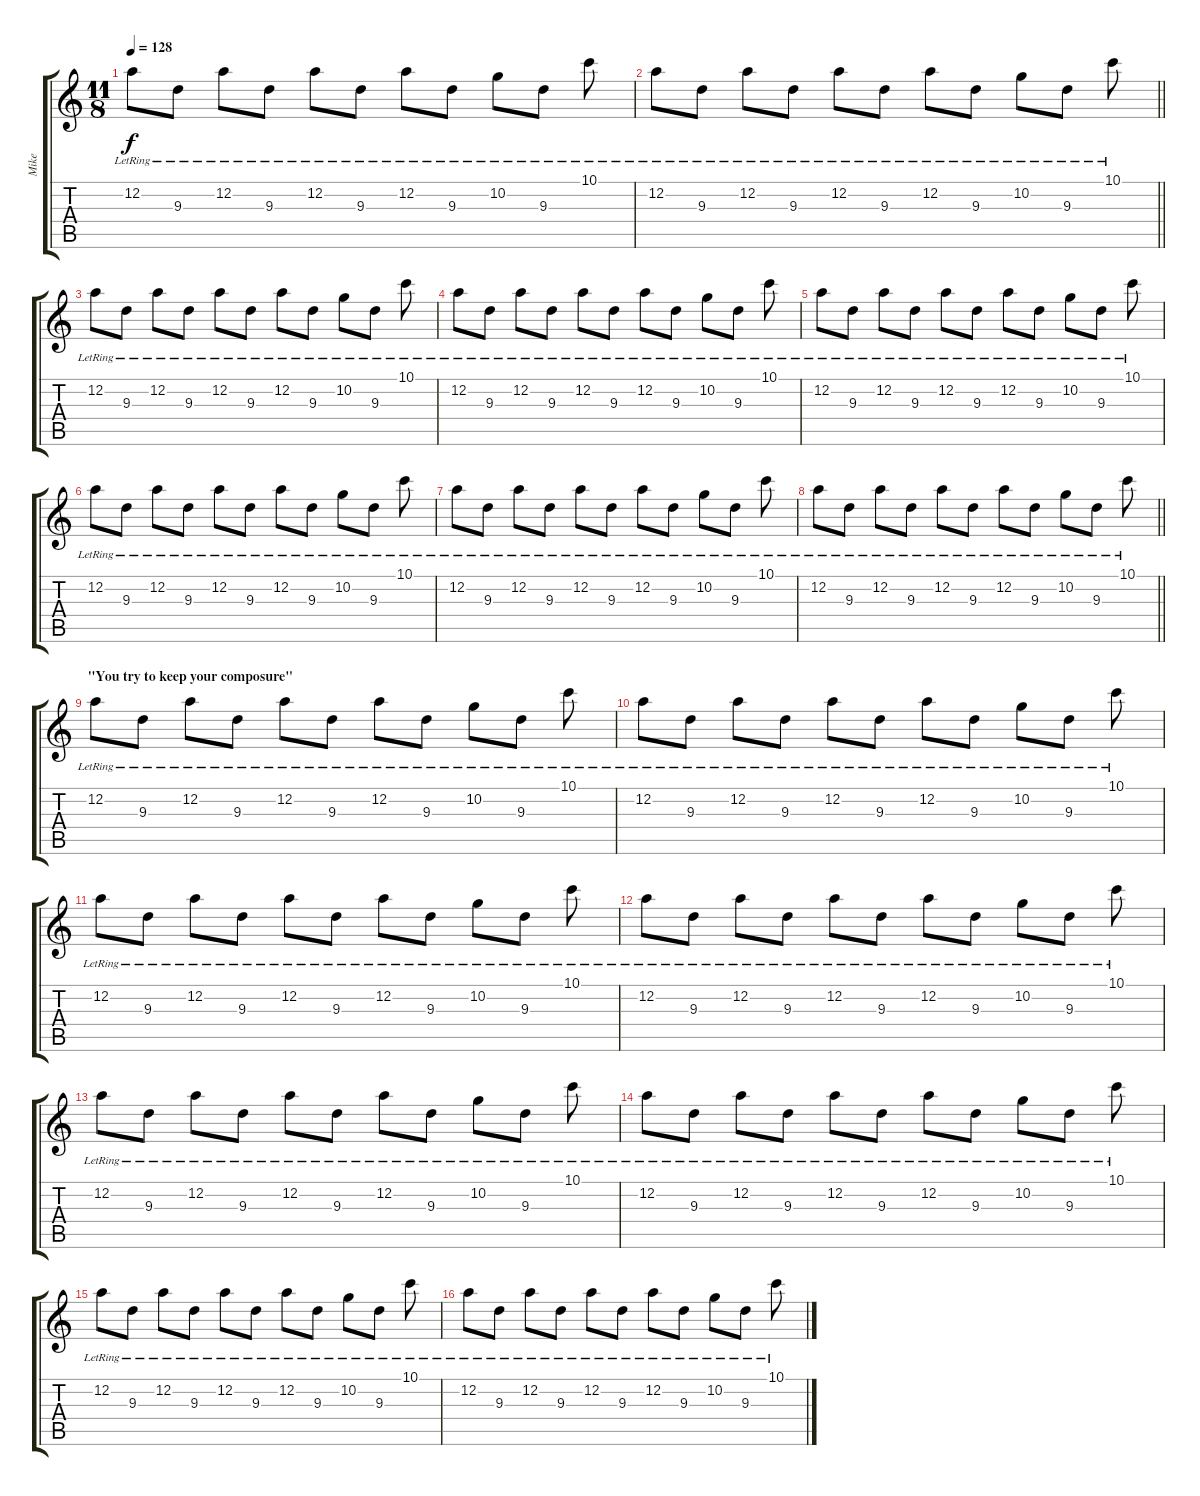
\track ("Mike" "Mike") {instrument electricguitarclean}
\staff {score tabs}
\tuning (D4 A3 F3 C3 G2 C2) {hide}
\ts (11 8)
\tempo 128
\clef g2
\ks c
12.2{lr}.8{dy f} 9.3{lr}.8 12.2{lr}.8 9.3{lr}.8 12.2{lr}.8 9.3{lr}.8 12.2{lr}.8 9.3{lr}.8 10.2{lr}.8 9.3{lr}.8 10.1{lr}.8 |
\barLineRight lightlight
12.2{lr}.8 9.3{lr}.8 12.2{lr}.8 9.3{lr}.8 12.2{lr}.8 9.3{lr}.8 12.2{lr}.8 9.3{lr}.8 10.2{lr}.8 9.3{lr}.8 10.1{lr}.8 |
12.2{lr}.8 9.3{lr}.8 12.2{lr}.8 9.3{lr}.8 12.2{lr}.8 9.3{lr}.8 12.2{lr}.8 9.3{lr}.8 10.2{lr}.8 9.3{lr}.8 10.1{lr}.8 |
12.2{lr}.8 9.3{lr}.8 12.2{lr}.8 9.3{lr}.8 12.2{lr}.8 9.3{lr}.8 12.2{lr}.8 9.3{lr}.8 10.2{lr}.8 9.3{lr}.8 10.1{lr}.8 |
12.2{lr}.8 9.3{lr}.8 12.2{lr}.8 9.3{lr}.8 12.2{lr}.8 9.3{lr}.8 12.2{lr}.8 9.3{lr}.8 10.2{lr}.8 9.3{lr}.8 10.1{lr}.8 |
12.2{lr}.8 9.3{lr}.8 12.2{lr}.8 9.3{lr}.8 12.2{lr}.8 9.3{lr}.8 12.2{lr}.8 9.3{lr}.8 10.2{lr}.8 9.3{lr}.8 10.1{lr}.8 |
12.2{lr}.8 9.3{lr}.8 12.2{lr}.8 9.3{lr}.8 12.2{lr}.8 9.3{lr}.8 12.2{lr}.8 9.3{lr}.8 10.2{lr}.8 9.3{lr}.8 10.1{lr}.8 |
\barLineRight lightlight
12.2{lr}.8 9.3{lr}.8 12.2{lr}.8 9.3{lr}.8 12.2{lr}.8 9.3{lr}.8 12.2{lr}.8 9.3{lr}.8 10.2{lr}.8 9.3{lr}.8 10.1{lr}.8 |
\section ("" "\"You try to keep your composure\"")
12.2{lr}.8 9.3{lr}.8 12.2{lr}.8 9.3{lr}.8 12.2{lr}.8 9.3{lr}.8 12.2{lr}.8 9.3{lr}.8 10.2{lr}.8 9.3{lr}.8 10.1{lr}.8 |
12.2{lr}.8 9.3{lr}.8 12.2{lr}.8 9.3{lr}.8 12.2{lr}.8 9.3{lr}.8 12.2{lr}.8 9.3{lr}.8 10.2{lr}.8 9.3{lr}.8 10.1{lr}.8 |
12.2{lr}.8 9.3{lr}.8 12.2{lr}.8 9.3{lr}.8 12.2{lr}.8 9.3{lr}.8 12.2{lr}.8 9.3{lr}.8 10.2{lr}.8 9.3{lr}.8 10.1{lr}.8 |
12.2{lr}.8 9.3{lr}.8 12.2{lr}.8 9.3{lr}.8 12.2{lr}.8 9.3{lr}.8 12.2{lr}.8 9.3{lr}.8 10.2{lr}.8 9.3{lr}.8 10.1{lr}.8 |
12.2{lr}.8 9.3{lr}.8 12.2{lr}.8 9.3{lr}.8 12.2{lr}.8 9.3{lr}.8 12.2{lr}.8 9.3{lr}.8 10.2{lr}.8 9.3{lr}.8 10.1{lr}.8 |
12.2{lr}.8 9.3{lr}.8 12.2{lr}.8 9.3{lr}.8 12.2{lr}.8 9.3{lr}.8 12.2{lr}.8 9.3{lr}.8 10.2{lr}.8 9.3{lr}.8 10.1{lr}.8 |
12.2{lr}.8 9.3{lr}.8 12.2{lr}.8 9.3{lr}.8 12.2{lr}.8 9.3{lr}.8 12.2{lr}.8 9.3{lr}.8 10.2{lr}.8 9.3{lr}.8 10.1{lr}.8 |
12.2{lr}.8 9.3{lr}.8 12.2{lr}.8 9.3{lr}.8 12.2{lr}.8 9.3{lr}.8 12.2{lr}.8 9.3{lr}.8 10.2{lr}.8 9.3{lr}.8 10.1{lr}.8
